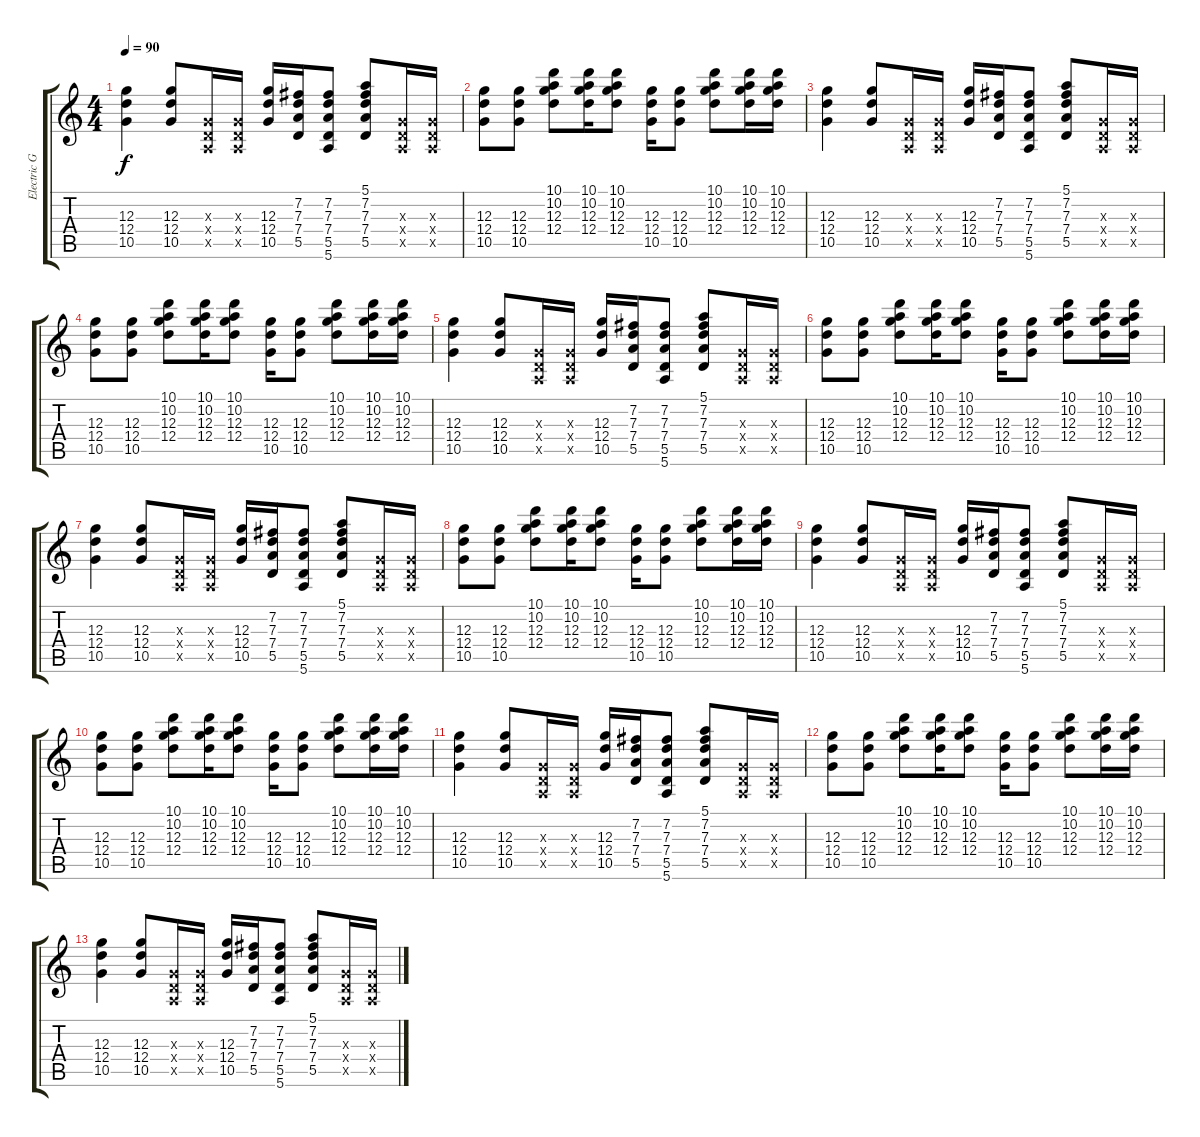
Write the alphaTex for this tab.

\track ("Electric Guitar" "Electric G") {instrument electricguitarclean}
\staff {score tabs}
\tuning (E4 B3 G3 D3 A2 E2) {hide}
\ts (4 4)
\tempo 90
\clef g2
\ks c
(12.3 12.4 10.5).4{dy f} (12.3 12.4 10.5).8 (0.3{x} 0.4{x} 0.5{x}).16 (0.3{x} 0.4{x} 0.5{x}).16 (12.3 12.4 10.5).16 (7.2 7.3 7.4 5.5).16 (7.2 7.3 7.4 5.5 5.6).8 (5.1 7.2 7.3 7.4 5.5).8 (0.3{x} 0.4{x} 0.5{x}).16 (0.3{x} 0.4{x} 0.5{x}).16 |
(12.3 12.4 10.5).8 (12.3 12.4 10.5).8 (10.1 10.2 12.3 12.4).8 (10.1 10.2 12.3 12.4).16 (10.1 10.2 12.3 12.4).8 (12.3 12.4 10.5).16 (12.3 12.4 10.5).8 (10.1 10.2 12.3 12.4).8 (10.1 10.2 12.3 12.4).16 (10.1 10.2 12.3 12.4).16 |
(12.3 12.4 10.5).4 (12.3 12.4 10.5).8 (0.3{x} 0.4{x} 0.5{x}).16 (0.3{x} 0.4{x} 0.5{x}).16 (12.3 12.4 10.5).16 (7.2 7.3 7.4 5.5).16 (7.2 7.3 7.4 5.5 5.6).8 (5.1 7.2 7.3 7.4 5.5).8 (0.3{x} 0.4{x} 0.5{x}).16 (0.3{x} 0.4{x} 0.5{x}).16 |
(12.3 12.4 10.5).8 (12.3 12.4 10.5).8 (10.1 10.2 12.3 12.4).8 (10.1 10.2 12.3 12.4).16 (10.1 10.2 12.3 12.4).8 (12.3 12.4 10.5).16 (12.3 12.4 10.5).8 (10.1 10.2 12.3 12.4).8 (10.1 10.2 12.3 12.4).16 (10.1 10.2 12.3 12.4).16 |
(12.3 12.4 10.5).4 (12.3 12.4 10.5).8 (0.3{x} 0.4{x} 0.5{x}).16 (0.3{x} 0.4{x} 0.5{x}).16 (12.3 12.4 10.5).16 (7.2 7.3 7.4 5.5).16 (7.2 7.3 7.4 5.5 5.6).8 (5.1 7.2 7.3 7.4 5.5).8 (0.3{x} 0.4{x} 0.5{x}).16 (0.3{x} 0.4{x} 0.5{x}).16 |
(12.3 12.4 10.5).8 (12.3 12.4 10.5).8 (10.1 10.2 12.3 12.4).8 (10.1 10.2 12.3 12.4).16 (10.1 10.2 12.3 12.4).8 (12.3 12.4 10.5).16 (12.3 12.4 10.5).8 (10.1 10.2 12.3 12.4).8 (10.1 10.2 12.3 12.4).16 (10.1 10.2 12.3 12.4).16 |
(12.3 12.4 10.5).4 (12.3 12.4 10.5).8 (0.3{x} 0.4{x} 0.5{x}).16 (0.3{x} 0.4{x} 0.5{x}).16 (12.3 12.4 10.5).16 (7.2 7.3 7.4 5.5).16 (7.2 7.3 7.4 5.5 5.6).8 (5.1 7.2 7.3 7.4 5.5).8 (0.3{x} 0.4{x} 0.5{x}).16 (0.3{x} 0.4{x} 0.5{x}).16 |
(12.3 12.4 10.5).8{volume 11} (12.3 12.4 10.5).8 (10.1 10.2 12.3 12.4).8 (10.1 10.2 12.3 12.4).16 (10.1 10.2 12.3 12.4).8 (12.3 12.4 10.5).16 (12.3 12.4 10.5).8 (10.1 10.2 12.3 12.4).8 (10.1 10.2 12.3 12.4).16 (10.1 10.2 12.3 12.4).16 |
(12.3 12.4 10.5).4{volume 9} (12.3 12.4 10.5).8 (0.3{x} 0.4{x} 0.5{x}).16 (0.3{x} 0.4{x} 0.5{x}).16 (12.3 12.4 10.5).16 (7.2 7.3 7.4 5.5).16 (7.2 7.3 7.4 5.5 5.6).8 (5.1 7.2 7.3 7.4 5.5).8 (0.3{x} 0.4{x} 0.5{x}).16 (0.3{x} 0.4{x} 0.5{x}).16 |
(12.3 12.4 10.5).8{volume 7} (12.3 12.4 10.5).8 (10.1 10.2 12.3 12.4).8 (10.1 10.2 12.3 12.4).16 (10.1 10.2 12.3 12.4).8 (12.3 12.4 10.5).16 (12.3 12.4 10.5).8 (10.1 10.2 12.3 12.4).8 (10.1 10.2 12.3 12.4).16 (10.1 10.2 12.3 12.4).16 |
(12.3 12.4 10.5).4{volume 5} (12.3 12.4 10.5).8 (0.3{x} 0.4{x} 0.5{x}).16 (0.3{x} 0.4{x} 0.5{x}).16 (12.3 12.4 10.5).16 (7.2 7.3 7.4 5.5).16 (7.2 7.3 7.4 5.5 5.6).8 (5.1 7.2 7.3 7.4 5.5).8 (0.3{x} 0.4{x} 0.5{x}).16 (0.3{x} 0.4{x} 0.5{x}).16 |
(12.3 12.4 10.5).8{volume 3} (12.3 12.4 10.5).8 (10.1 10.2 12.3 12.4).8 (10.1 10.2 12.3 12.4).16 (10.1 10.2 12.3 12.4).8 (12.3 12.4 10.5).16 (12.3 12.4 10.5).8 (10.1 10.2 12.3 12.4).8 (10.1 10.2 12.3 12.4).16 (10.1 10.2 12.3 12.4).16 |
(12.3 12.4 10.5).4{volume 1} (12.3 12.4 10.5).8 (0.3{x} 0.4{x} 0.5{x}).16 (0.3{x} 0.4{x} 0.5{x}).16 (12.3 12.4 10.5).16 (7.2 7.3 7.4 5.5).16 (7.2 7.3 7.4 5.5 5.6).8 (5.1 7.2 7.3 7.4 5.5).8 (0.3{x} 0.4{x} 0.5{x}).16 (0.3{x} 0.4{x} 0.5{x}).16
